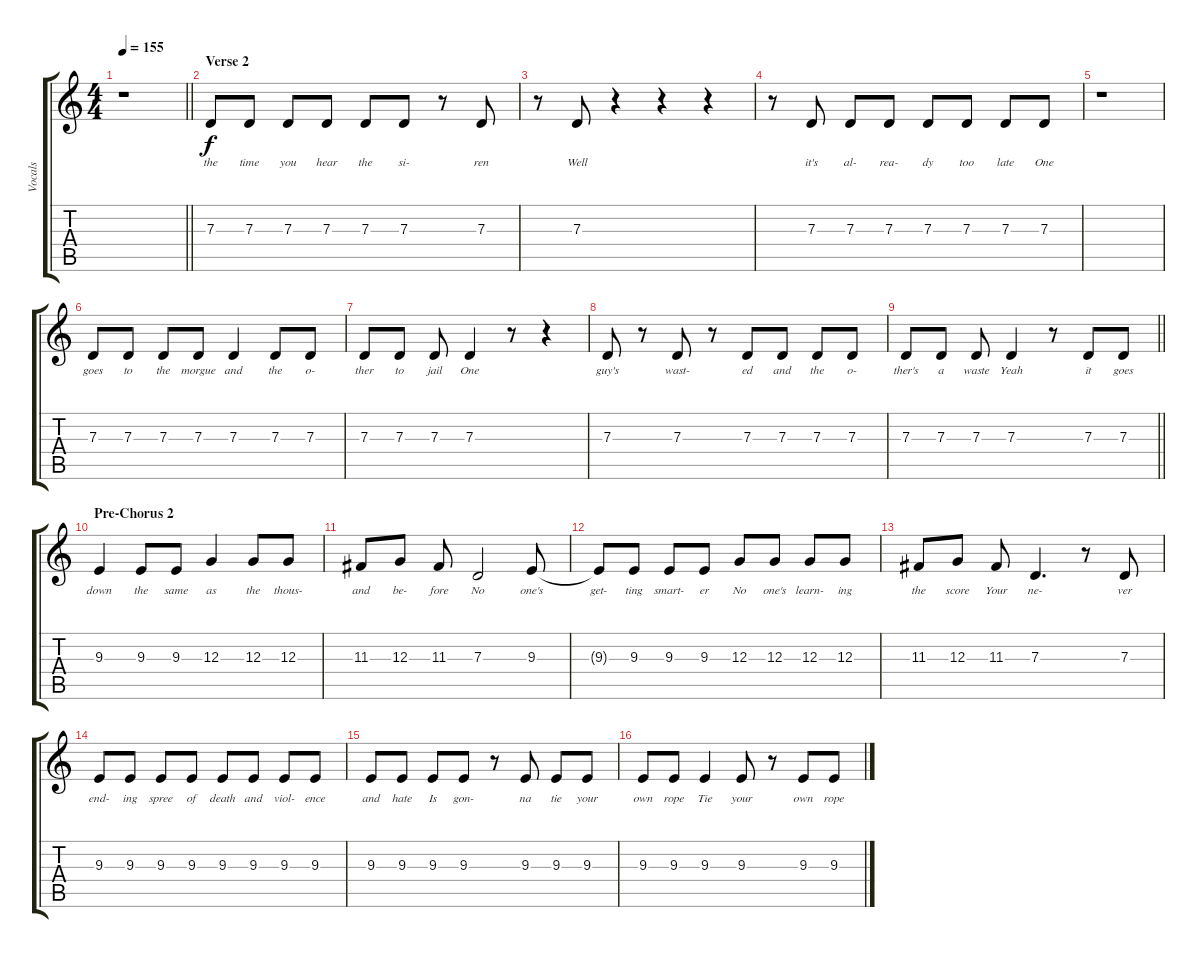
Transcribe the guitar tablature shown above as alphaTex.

\track ("Vocals" "Vocals") {instrument tenorsax}
\staff {score tabs}
\tuning (E4 B3 G3 D3 A2 E2) {hide}
\ts (4 4)
\tempo 155
\clef g2
\barLineRight lightlight
\ks c
r.1{dy f} |
\section ("" "Verse 2")
7.3.8{lyrics (0 "the") lyrics (1 "") lyrics (2 "") lyrics (3 "") lyrics (4 "")} 7.3.8{lyrics (0 "time") lyrics (1 "") lyrics (2 "") lyrics (3 "") lyrics (4 "")} 7.3.8{lyrics (0 "you") lyrics (1 "") lyrics (2 "") lyrics (3 "") lyrics (4 "")} 7.3.8{lyrics (0 "hear") lyrics (1 "") lyrics (2 "") lyrics (3 "") lyrics (4 "")} 7.3.8{lyrics (0 "the") lyrics (1 "") lyrics (2 "") lyrics (3 "") lyrics (4 "")} 7.3.8{lyrics (0 "si-") lyrics (1 "") lyrics (2 "") lyrics (3 "") lyrics (4 "")} r.8 7.3.8{lyrics (0 "ren") lyrics (1 "") lyrics (2 "") lyrics (3 "") lyrics (4 "")} |
r.8 7.3.8{lyrics (0 "Well") lyrics (1 "") lyrics (2 "") lyrics (3 "") lyrics (4 "")} r.4 r.4 r.4 |
r.8 7.3.8{lyrics (0 "it's") lyrics (1 "") lyrics (2 "") lyrics (3 "") lyrics (4 "")} 7.3.8{lyrics (0 "al-") lyrics (1 "") lyrics (2 "") lyrics (3 "") lyrics (4 "")} 7.3.8{lyrics (0 "rea-") lyrics (1 "") lyrics (2 "") lyrics (3 "") lyrics (4 "")} 7.3.8{lyrics (0 "dy") lyrics (1 "") lyrics (2 "") lyrics (3 "") lyrics (4 "")} 7.3.8{lyrics (0 "too") lyrics (1 "") lyrics (2 "") lyrics (3 "") lyrics (4 "")} 7.3.8{lyrics (0 "late") lyrics (1 "") lyrics (2 "") lyrics (3 "") lyrics (4 "")} 7.3.8{lyrics (0 "One") lyrics (1 "") lyrics (2 "") lyrics (3 "") lyrics (4 "")} |
r.1 |
7.3.8{lyrics (0 "goes") lyrics (1 "") lyrics (2 "") lyrics (3 "") lyrics (4 "")} 7.3.8{lyrics (0 "to") lyrics (1 "") lyrics (2 "") lyrics (3 "") lyrics (4 "")} 7.3.8{lyrics (0 "the") lyrics (1 "") lyrics (2 "") lyrics (3 "") lyrics (4 "")} 7.3.8{lyrics (0 "morgue") lyrics (1 "") lyrics (2 "") lyrics (3 "") lyrics (4 "")} 7.3.4{lyrics (0 "and") lyrics (1 "") lyrics (2 "") lyrics (3 "") lyrics (4 "")} 7.3.8{lyrics (0 "the") lyrics (1 "") lyrics (2 "") lyrics (3 "") lyrics (4 "")} 7.3.8{lyrics (0 "o-") lyrics (1 "") lyrics (2 "") lyrics (3 "") lyrics (4 "")} |
7.3.8{lyrics (0 "ther") lyrics (1 "") lyrics (2 "") lyrics (3 "") lyrics (4 "")} 7.3.8{lyrics (0 "to") lyrics (1 "") lyrics (2 "") lyrics (3 "") lyrics (4 "")} 7.3.8{lyrics (0 "jail") lyrics (1 "") lyrics (2 "") lyrics (3 "") lyrics (4 "")} 7.3.4{lyrics (0 "One") lyrics (1 "") lyrics (2 "") lyrics (3 "") lyrics (4 "")} r.8 r.4 |
7.3.8{lyrics (0 "guy's") lyrics (1 "") lyrics (2 "") lyrics (3 "") lyrics (4 "")} r.8 7.3.8{lyrics (0 "wast-") lyrics (1 "") lyrics (2 "") lyrics (3 "") lyrics (4 "")} r.8 7.3.8{lyrics (0 "ed") lyrics (1 "") lyrics (2 "") lyrics (3 "") lyrics (4 "")} 7.3.8{lyrics (0 "and") lyrics (1 "") lyrics (2 "") lyrics (3 "") lyrics (4 "")} 7.3.8{lyrics (0 "the") lyrics (1 "") lyrics (2 "") lyrics (3 "") lyrics (4 "")} 7.3.8{lyrics (0 "o-") lyrics (1 "") lyrics (2 "") lyrics (3 "") lyrics (4 "")} |
\barLineRight lightlight
7.3.8{lyrics (0 "ther's") lyrics (1 "") lyrics (2 "") lyrics (3 "") lyrics (4 "")} 7.3.8{lyrics (0 "a") lyrics (1 "") lyrics (2 "") lyrics (3 "") lyrics (4 "")} 7.3.8{lyrics (0 "waste") lyrics (1 "") lyrics (2 "") lyrics (3 "") lyrics (4 "")} 7.3.4{lyrics (0 "Yeah") lyrics (1 "") lyrics (2 "") lyrics (3 "") lyrics (4 "")} r.8 7.3.8{lyrics (0 "it") lyrics (1 "") lyrics (2 "") lyrics (3 "") lyrics (4 "")} 7.3.8{lyrics (0 "goes") lyrics (1 "") lyrics (2 "") lyrics (3 "") lyrics (4 "")} |
\section ("" "Pre-Chorus 2")
9.3.4{lyrics (0 "down") lyrics (1 "") lyrics (2 "") lyrics (3 "") lyrics (4 "")} 9.3.8{lyrics (0 "the") lyrics (1 "") lyrics (2 "") lyrics (3 "") lyrics (4 "")} 9.3.8{lyrics (0 "same") lyrics (1 "") lyrics (2 "") lyrics (3 "") lyrics (4 "")} 12.3.4{lyrics (0 "as") lyrics (1 "") lyrics (2 "") lyrics (3 "") lyrics (4 "")} 12.3.8{lyrics (0 "the") lyrics (1 "") lyrics (2 "") lyrics (3 "") lyrics (4 "")} 12.3.8{lyrics (0 "thous-") lyrics (1 "") lyrics (2 "") lyrics (3 "") lyrics (4 "")} |
11.3.8{lyrics (0 "and") lyrics (1 "") lyrics (2 "") lyrics (3 "") lyrics (4 "")} 12.3.8{lyrics (0 "be-") lyrics (1 "") lyrics (2 "") lyrics (3 "") lyrics (4 "")} 11.3.8{lyrics (0 "fore") lyrics (1 "") lyrics (2 "") lyrics (3 "") lyrics (4 "")} 7.3.2{lyrics (0 "No") lyrics (1 "") lyrics (2 "") lyrics (3 "") lyrics (4 "")} 9.3.8{lyrics (0 "one's") lyrics (1 "") lyrics (2 "") lyrics (3 "") lyrics (4 "")} |
9.3{t}.8{lyrics (0 "get-") lyrics (1 "") lyrics (2 "") lyrics (3 "") lyrics (4 "")} 9.3.8{lyrics (0 "ting") lyrics (1 "") lyrics (2 "") lyrics (3 "") lyrics (4 "")} 9.3.8{lyrics (0 "smart-") lyrics (1 "") lyrics (2 "") lyrics (3 "") lyrics (4 "")} 9.3.8{lyrics (0 "er") lyrics (1 "") lyrics (2 "") lyrics (3 "") lyrics (4 "")} 12.3.8{lyrics (0 "No") lyrics (1 "") lyrics (2 "") lyrics (3 "") lyrics (4 "")} 12.3.8{lyrics (0 "one's") lyrics (1 "") lyrics (2 "") lyrics (3 "") lyrics (4 "")} 12.3.8{lyrics (0 "learn-") lyrics (1 "") lyrics (2 "") lyrics (3 "") lyrics (4 "")} 12.3.8{lyrics (0 "ing") lyrics (1 "") lyrics (2 "") lyrics (3 "") lyrics (4 "")} |
11.3.8{lyrics (0 "the") lyrics (1 "") lyrics (2 "") lyrics (3 "") lyrics (4 "")} 12.3.8{lyrics (0 "score") lyrics (1 "") lyrics (2 "") lyrics (3 "") lyrics (4 "")} 11.3.8{lyrics (0 "Your") lyrics (1 "") lyrics (2 "") lyrics (3 "") lyrics (4 "")} 7.3.4{d lyrics (0 "ne-") lyrics (1 "") lyrics (2 "") lyrics (3 "") lyrics (4 "")} r.8 7.3.8{lyrics (0 "ver") lyrics (1 "") lyrics (2 "") lyrics (3 "") lyrics (4 "")} |
9.3.8{lyrics (0 "end-") lyrics (1 "") lyrics (2 "") lyrics (3 "") lyrics (4 "")} 9.3.8{lyrics (0 "ing") lyrics (1 "") lyrics (2 "") lyrics (3 "") lyrics (4 "")} 9.3.8{lyrics (0 "spree") lyrics (1 "") lyrics (2 "") lyrics (3 "") lyrics (4 "")} 9.3.8{lyrics (0 "of") lyrics (1 "") lyrics (2 "") lyrics (3 "") lyrics (4 "")} 9.3.8{lyrics (0 "death") lyrics (1 "") lyrics (2 "") lyrics (3 "") lyrics (4 "")} 9.3.8{lyrics (0 "and") lyrics (1 "") lyrics (2 "") lyrics (3 "") lyrics (4 "")} 9.3.8{lyrics (0 "viol-") lyrics (1 "") lyrics (2 "") lyrics (3 "") lyrics (4 "")} 9.3.8{lyrics (0 "ence") lyrics (1 "") lyrics (2 "") lyrics (3 "") lyrics (4 "")} |
9.3.8{lyrics (0 "and") lyrics (1 "") lyrics (2 "") lyrics (3 "") lyrics (4 "")} 9.3.8{lyrics (0 "hate") lyrics (1 "") lyrics (2 "") lyrics (3 "") lyrics (4 "")} 9.3.8{lyrics (0 "Is") lyrics (1 "") lyrics (2 "") lyrics (3 "") lyrics (4 "")} 9.3.8{lyrics (0 "gon-") lyrics (1 "") lyrics (2 "") lyrics (3 "") lyrics (4 "")} r.8 9.3.8{lyrics (0 "na") lyrics (1 "") lyrics (2 "") lyrics (3 "") lyrics (4 "")} 9.3.8{lyrics (0 "tie") lyrics (1 "") lyrics (2 "") lyrics (3 "") lyrics (4 "")} 9.3.8{lyrics (0 "your") lyrics (1 "") lyrics (2 "") lyrics (3 "") lyrics (4 "")} |
9.3.8{lyrics (0 "own") lyrics (1 "") lyrics (2 "") lyrics (3 "") lyrics (4 "")} 9.3.8{lyrics (0 "rope") lyrics (1 "") lyrics (2 "") lyrics (3 "") lyrics (4 "")} 9.3.4{lyrics (0 "Tie") lyrics (1 "") lyrics (2 "") lyrics (3 "") lyrics (4 "")} 9.3.8{lyrics (0 "your") lyrics (1 "") lyrics (2 "") lyrics (3 "") lyrics (4 "")} r.8 9.3.8{lyrics (0 "own") lyrics (1 "") lyrics (2 "") lyrics (3 "") lyrics (4 "")} 9.3.8{lyrics (0 "rope") lyrics (1 "") lyrics (2 "") lyrics (3 "") lyrics (4 "")}
